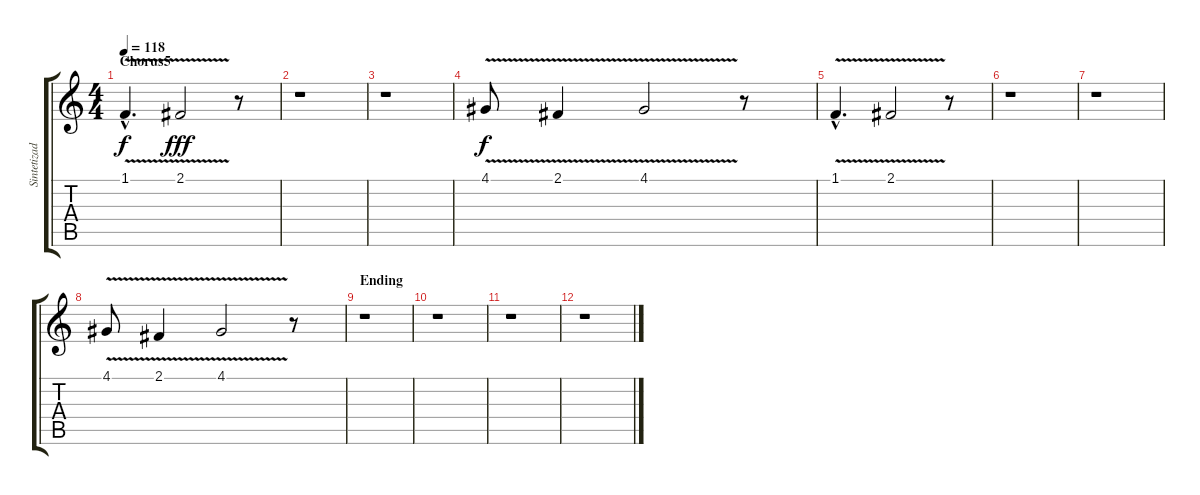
\track ("Sintetizador Estribillo" "Sintetizad") {instrument pad1newage}
\staff {score tabs}
\tuning (E4 B3 G3 D3 A2 E2) {hide}
\ts (4 4)
\section ("" "Chorus5")
\tempo 118
\clef g2
\ks c
1.1{v hac}.4{d dy f} 2.1{v}.2{dy fff} r.8 |
r.1 |
r.1 |
4.1{v}.8{dy f} 2.1{v}.4 4.1{v}.2 r.8 |
1.1{v hac}.4{d} 2.1{v}.2 r.8 |
r.1 |
r.1 |
4.1{v}.8 2.1{v}.4 4.1{v}.2 r.8 |
\section ("" "Ending")
r.1 |
r.1 |
r.1 |
r.1
